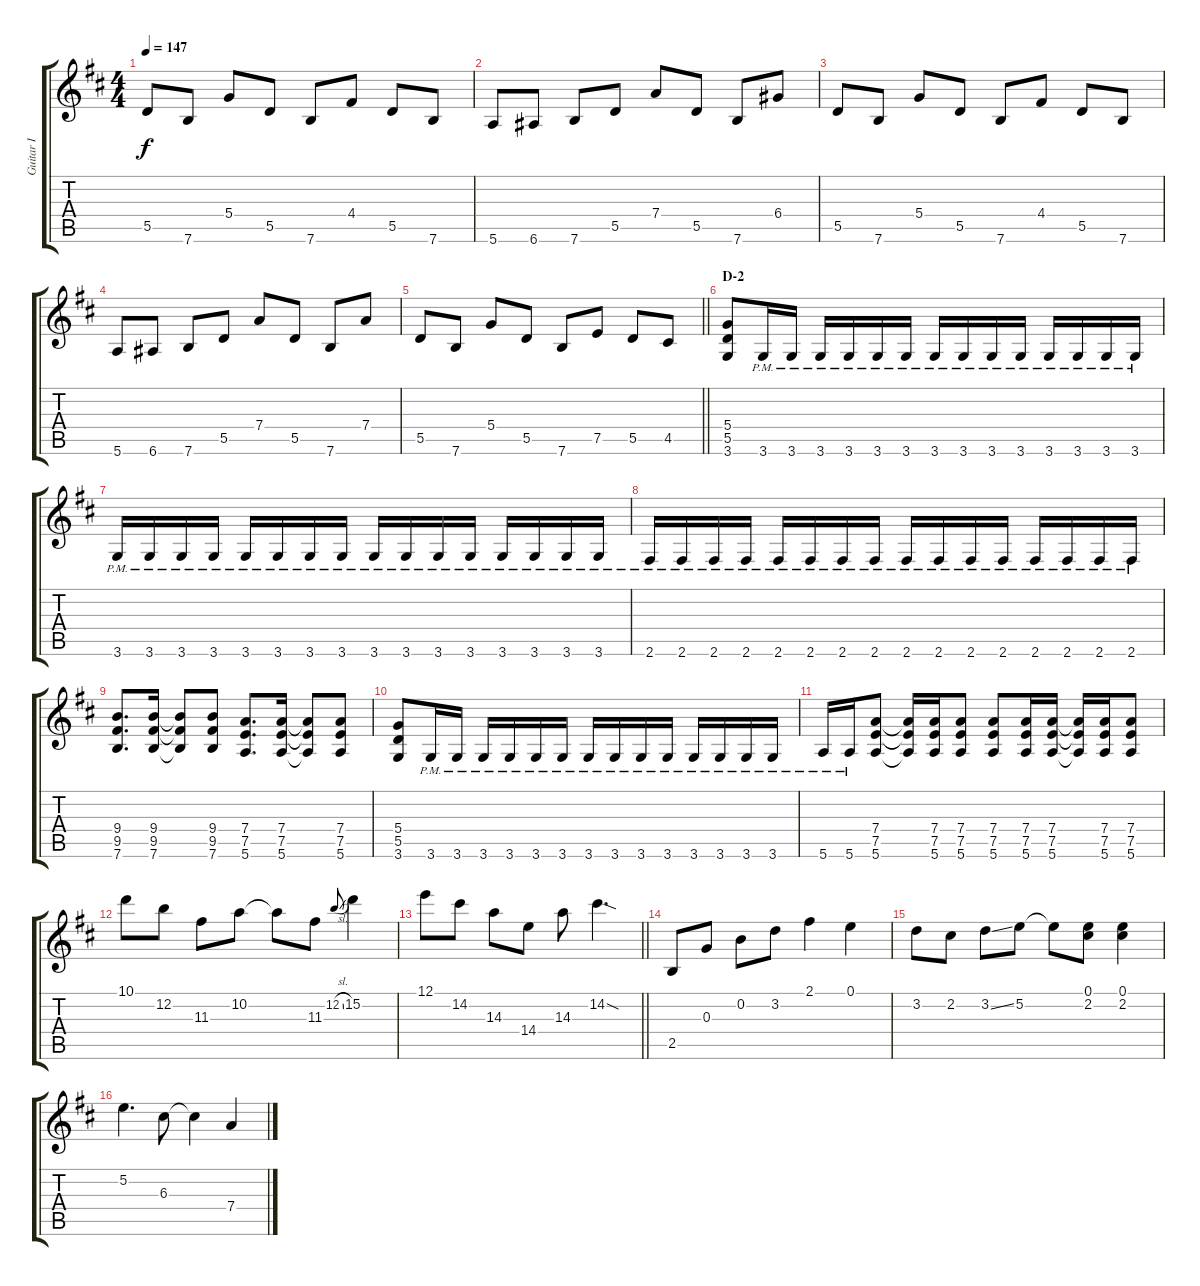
\track ("Guitar I" "Guitar I") {instrument overdrivenguitar}
\staff {score tabs}
\tuning (E4 B3 G3 D3 A2 E2) {hide}
\ts (4 4)
\tempo 147
\clef g2
\ks d
5.5.8{dy f} 7.6.8 5.4.8 5.5.8 7.6.8 4.4.8 5.5.8 7.6.8 |
5.6.8 6.6.8 7.6.8 5.5.8 7.4.8 5.5.8 7.6.8 6.4.8 |
5.5.8 7.6.8 5.4.8 5.5.8 7.6.8 4.4.8 5.5.8 7.6.8 |
5.6.8 6.6.8 7.6.8 5.5.8 7.4.8 5.5.8 7.6.8 7.4.8 |
\barLineRight lightlight
5.5.8 7.6.8 5.4.8 5.5.8 7.6.8 7.5.8 5.5.8 4.5.8 |
\section ("" "D-2")
(5.4 5.5 3.6).8 3.6{pm}.16 3.6{pm}.16 3.6{pm}.16 3.6{pm}.16 3.6{pm}.16 3.6{pm}.16 3.6{pm}.16 3.6{pm}.16 3.6{pm}.16 3.6{pm}.16 3.6{pm}.16 3.6{pm}.16 3.6{pm}.16 3.6{pm}.16 |
3.6{pm}.16 3.6{pm}.16 3.6{pm}.16 3.6{pm}.16 3.6{pm}.16 3.6{pm}.16 3.6{pm}.16 3.6{pm}.16 3.6{pm}.16 3.6{pm}.16 3.6{pm}.16 3.6{pm}.16 3.6{pm}.16 3.6{pm}.16 3.6{pm}.16 3.6{pm}.16 |
2.6{pm}.16 2.6{pm}.16 2.6{pm}.16 2.6{pm}.16 2.6{pm}.16 2.6{pm}.16 2.6{pm}.16 2.6{pm}.16 2.6{pm}.16 2.6{pm}.16 2.6{pm}.16 2.6{pm}.16 2.6{pm}.16 2.6{pm}.16 2.6{pm}.16 2.6{pm}.16 |
(9.4 9.5 7.6).8{d} (9.4 9.5 7.6).16 (9.4{t} 9.5{t} 7.6{t}).8 (9.4 9.5 7.6).8 (7.4 7.5 5.6).8{d} (7.4 7.5 5.6).16 (7.4{t} 7.5{t} 5.6{t}).8 (7.4 7.5 5.6).8 |
(5.4 5.5 3.6).8 3.6{pm}.16 3.6{pm}.16 3.6{pm}.16 3.6{pm}.16 3.6{pm}.16 3.6{pm}.16 3.6{pm}.16 3.6{pm}.16 3.6{pm}.16 3.6{pm}.16 3.6{pm}.16 3.6{pm}.16 3.6{pm}.16 3.6{pm}.16 |
5.6{pm}.16 5.6{pm}.16 (7.4 7.5 5.6).8 (7.4{t} 7.5{t} 5.6{t}).16 (7.4 7.5 5.6).16 (7.4 7.5 5.6).8 (7.4 7.5 5.6).8 (7.4 7.5 5.6).16 (7.4 7.5 5.6).16 (7.4{t} 7.5{t} 5.6{t}).16 (7.4 7.5 5.6).16 (7.4 7.5 5.6).8 |
10.1.8 12.2.8 11.3.8 10.2.8 10.2{t}.8 11.3.8 12.2{sl}.8{gr onbeat} 15.2.4 |
\barLineRight lightlight
12.1.8 14.2.8 14.3.8 14.4.8 14.3.8 14.2{sod}.4{d} |
2.5.8 0.3.8 0.2.8 3.2.8 2.1.4 0.1.4 |
3.2.8 2.2.8 3.2{ss}.8 5.2.8 5.2{t}.8 (0.1 2.2).8 (0.1 2.2).4 |
5.2.4{d} 6.3.8 6.3{t}.4 7.4.4
